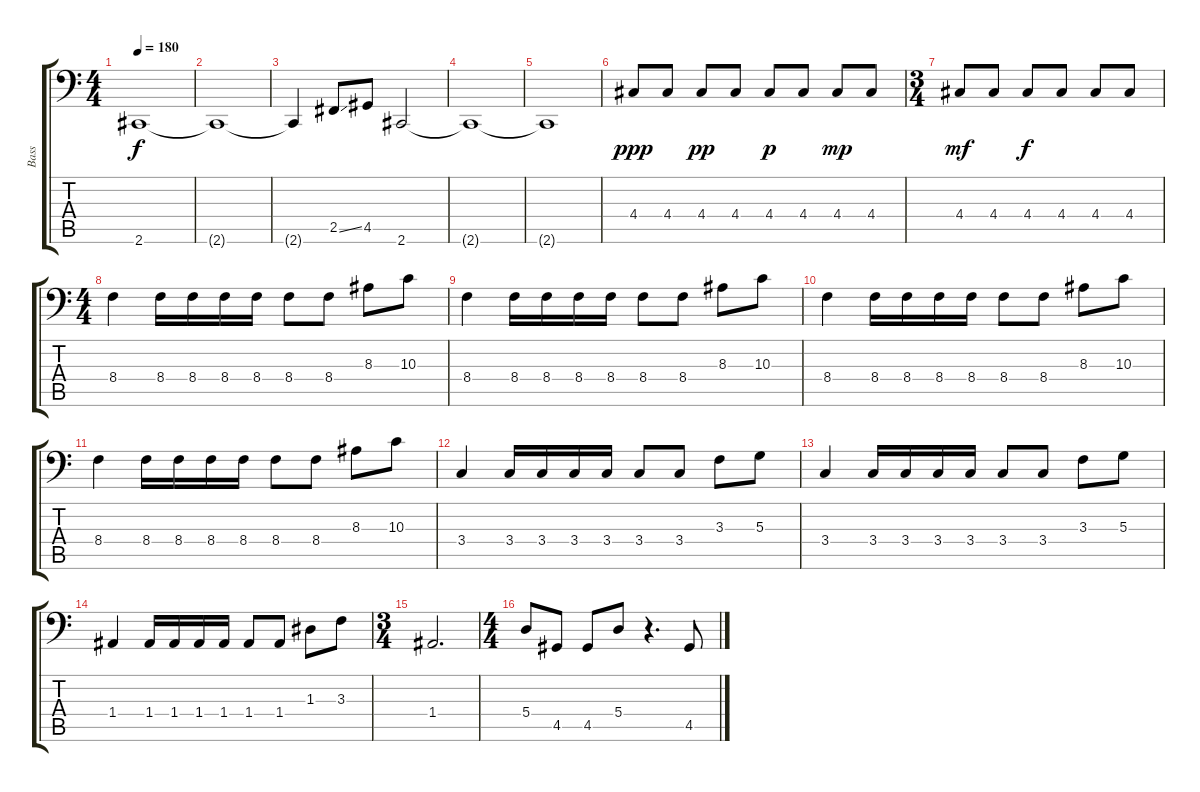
\track ("Bass" "Bass") {instrument electricbassfinger}
\staff {score tabs}
\tuning (C3 G2 D2 A1 E1 B0) {hide}
\ts (4 4)
\tempo 180
\clef f4
\ks c
2.6{t}.1{dy f} |
2.6{t}.1 |
2.6{t}.4 2.5{ss}.8 4.5.8 2.6.2 |
2.6{t}.1 |
2.6{t}.1 |
4.4.8{dy ppp} 4.4.8 4.4.8{dy pp} 4.4.8 4.4.8{dy p} 4.4.8 4.4.8{dy mp} 4.4.8 |
\ts (3 4)
4.4.8{dy mf} 4.4.8 4.4.8{dy f} 4.4.8 4.4.8 4.4.8 |
\ts (4 4)
8.4.4 8.4.16 8.4.16 8.4.16 8.4.16 8.4.8 8.4.8 8.3.8 10.3.8 |
8.4.4 8.4.16 8.4.16 8.4.16 8.4.16 8.4.8 8.4.8 8.3.8 10.3.8 |
8.4.4 8.4.16 8.4.16 8.4.16 8.4.16 8.4.8 8.4.8 8.3.8 10.3.8 |
8.4.4 8.4.16 8.4.16 8.4.16 8.4.16 8.4.8 8.4.8 8.3.8 10.3.8 |
3.4.4 3.4.16 3.4.16 3.4.16 3.4.16 3.4.8 3.4.8 3.3.8 5.3.8 |
3.4.4 3.4.16 3.4.16 3.4.16 3.4.16 3.4.8 3.4.8 3.3.8 5.3.8 |
1.4.4 1.4.16 1.4.16 1.4.16 1.4.16 1.4.8 1.4.8 1.3.8 3.3.8 |
\ts (3 4)
1.4.2{d} |
\ts (4 4)
5.4.8 4.5.8 4.5.8 5.4.8 r.4{d} 4.5.8
